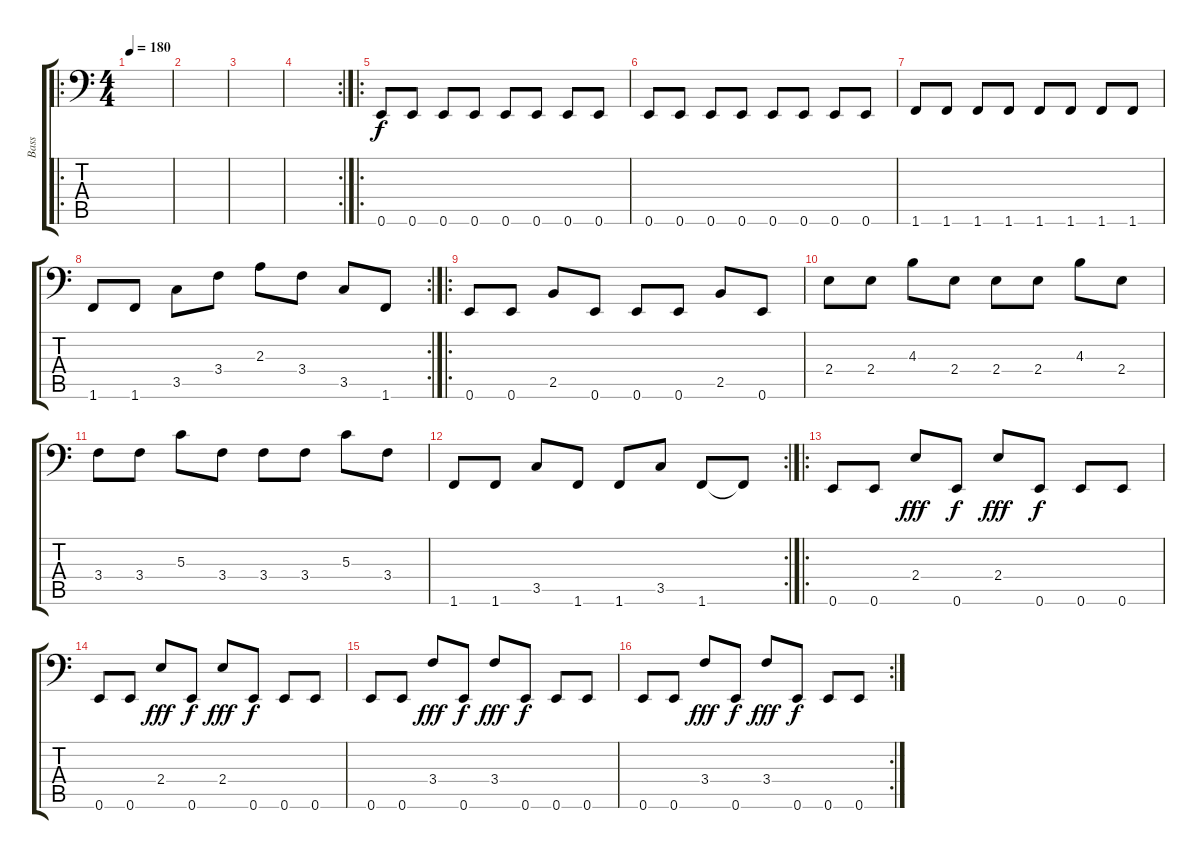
\track ("Bass" "Bass") {instrument fretlessbass}
\staff {score tabs}
\tuning (E3 B2 G2 D2 A1 E1) {hide}
\ro
\ts (4 4)
\tempo 180
\clef f4
\ks c
|
|
|
\rc 2
|
\ro
0.6.8 0.6.8 0.6.8 0.6.8 0.6.8 0.6.8 0.6.8 0.6.8 |
0.6.8 0.6.8 0.6.8 0.6.8 0.6.8 0.6.8 0.6.8 0.6.8 |
1.6.8 1.6.8 1.6.8 1.6.8 1.6.8 1.6.8 1.6.8 1.6.8 |
\rc 2
1.6.8 1.6.8 3.5.8 3.4.8 2.3.8 3.4.8 3.5.8 1.6.8 |
\ro
0.6.8 0.6.8 2.5.8 0.6.8 0.6.8 0.6.8 2.5.8 0.6.8 |
2.4.8 2.4.8 4.3.8 2.4.8 2.4.8 2.4.8 4.3.8 2.4.8 |
3.4.8 3.4.8 5.3.8 3.4.8 3.4.8 3.4.8 5.3.8 3.4.8 |
\rc 2
1.6.8 1.6.8 3.5.8 1.6.8 1.6.8 3.5.8 1.6.8 1.6{t}.8 |
\ro
0.6.8 0.6.8 2.4.8{dy fff} 0.6.8{dy f} 2.4.8{dy fff} 0.6.8{dy f} 0.6.8 0.6.8 |
0.6.8 0.6.8 2.4.8{dy fff} 0.6.8{dy f} 2.4.8{dy fff} 0.6.8{dy f} 0.6.8 0.6.8 |
0.6.8 0.6.8 3.4.8{dy fff} 0.6.8{dy f} 3.4.8{dy fff} 0.6.8{dy f} 0.6.8 0.6.8 |
\rc 2
0.6.8 0.6.8 3.4.8{dy fff} 0.6.8{dy f} 3.4.8{dy fff} 0.6.8{dy f} 0.6.8 0.6.8
